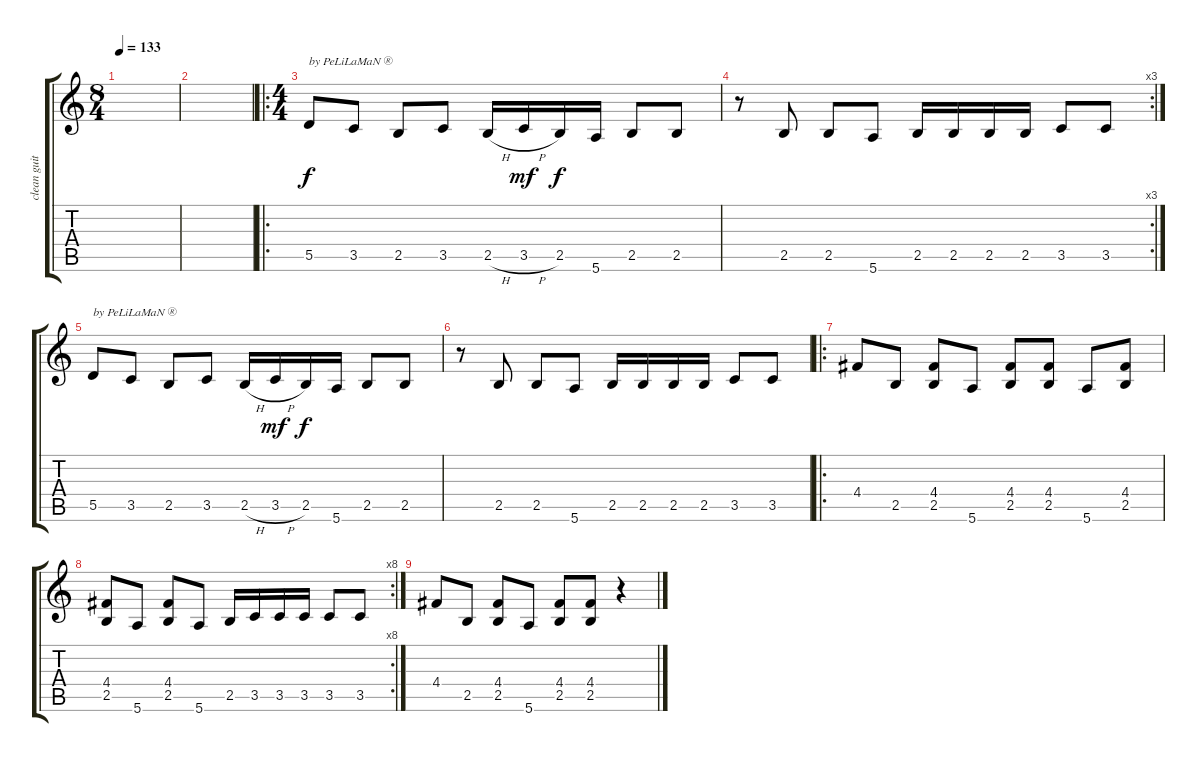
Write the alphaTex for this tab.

\track ("clean guitar" "clean guit") {instrument electricguitarjazz}
\staff {score tabs}
\tuning (E4 B3 G3 D3 A2 E2) {hide}
\ts (8 4)
\tempo 133
\clef g2
\ks c
|
|
\ro
\ts (4 4)
5.5.8{txt "by PeLiLaMaN ®"} 3.5.8 2.5.8 3.5.8 2.5{h}.16 3.5{h}.16{dy mf} 2.5.16{dy f} 5.6.16 2.5.8 2.5.8 |
\rc 3
r.8 2.5.8 2.5.8 5.6.8 2.5.16 2.5.16 2.5.16 2.5.16 3.5.8 3.5.8 |
5.5.8{txt "by PeLiLaMaN ®"} 3.5.8 2.5.8 3.5.8 2.5{h}.16 3.5{h}.16{dy mf} 2.5.16{dy f} 5.6.16 2.5.8 2.5.8 |
r.8 2.5.8 2.5.8 5.6.8 2.5.16 2.5.16 2.5.16 2.5.16 3.5.8 3.5.8 |
\ro
4.4.8{instrument distortionguitar} 2.5.8 (4.4 2.5).8 5.6.8 (4.4 2.5).8 (4.4 2.5).8 5.6.8 (4.4 2.5).8 |
\rc 8
(4.4 2.5).8 5.6.8 (4.4 2.5).8 5.6.8 2.5.16 3.5.16 3.5.16 3.5.16 3.5.8 3.5.8 |
4.4.8{instrument distortionguitar} 2.5.8 (4.4 2.5).8 5.6.8 (4.4 2.5).8 (4.4 2.5).8 r.4
